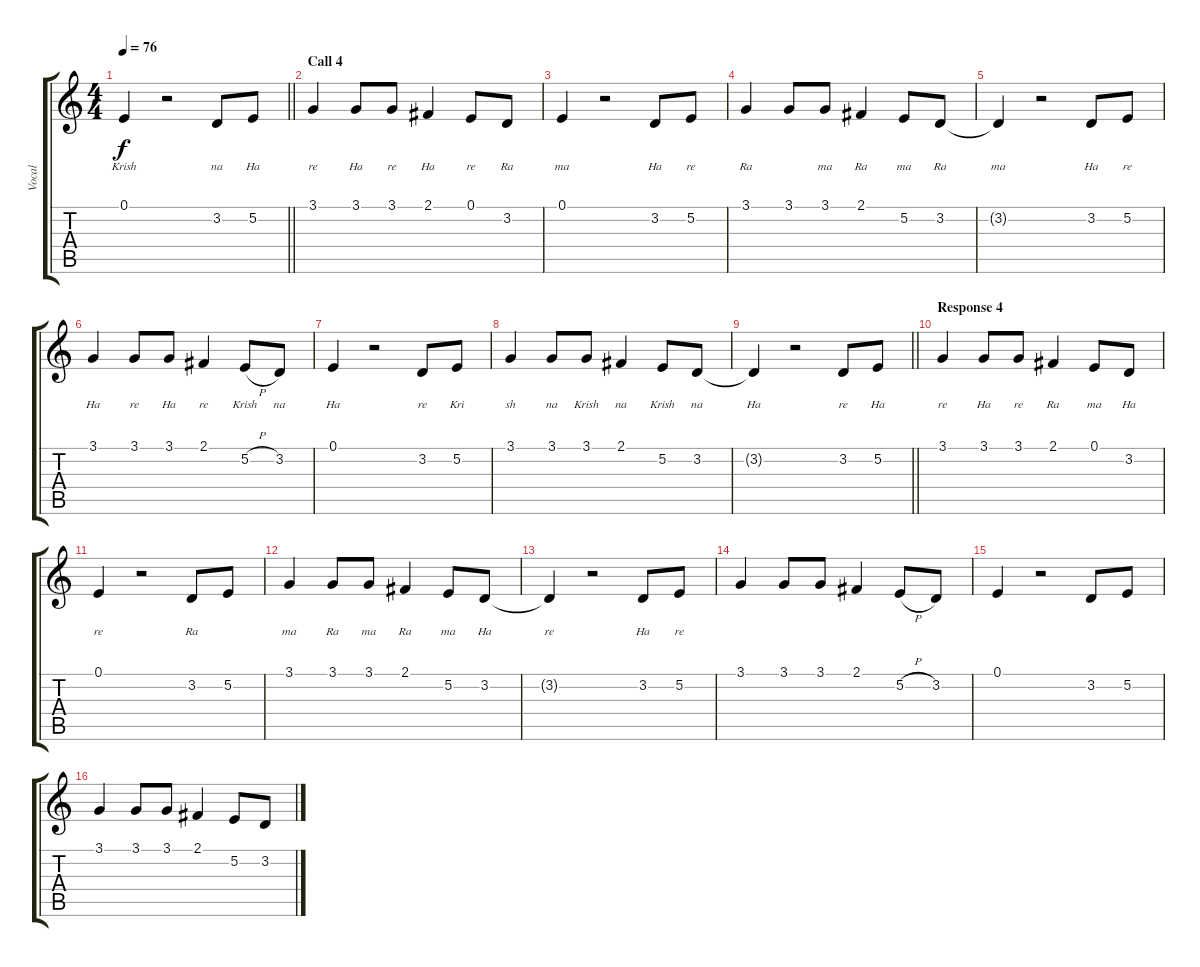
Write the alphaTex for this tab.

\track ("Vocal" "Vocal") {instrument acousticgrandpiano}
\staff {score tabs}
\tuning (E4 B3 G3 D3 A2 E2) {hide}
\ts (4 4)
\tempo 76
\clef g2
\barLineRight lightlight
\ks c
0.1.4{lyrics (0 "Krish") lyrics (1 "") lyrics (2 "") lyrics (3 "") lyrics (4 "") dy f} r.2 3.2.8{lyrics (0 "na") lyrics (1 "") lyrics (2 "") lyrics (3 "") lyrics (4 "")} 5.2.8{lyrics (0 "Ha") lyrics (1 "") lyrics (2 "") lyrics (3 "") lyrics (4 "")} |
\section ("" "Call 4")
3.1.4{lyrics (0 "re") lyrics (1 "") lyrics (2 "") lyrics (3 "") lyrics (4 "")} 3.1.8{lyrics (0 "Ha") lyrics (1 "") lyrics (2 "") lyrics (3 "") lyrics (4 "")} 3.1.8{lyrics (0 "re") lyrics (1 "") lyrics (2 "") lyrics (3 "") lyrics (4 "")} 2.1.4{lyrics (0 "Ha") lyrics (1 "") lyrics (2 "") lyrics (3 "") lyrics (4 "")} 0.1.8{lyrics (0 "re") lyrics (1 "") lyrics (2 "") lyrics (3 "") lyrics (4 "")} 3.2.8{lyrics (0 "Ra") lyrics (1 "") lyrics (2 "") lyrics (3 "") lyrics (4 "")} |
0.1.4{lyrics (0 "ma") lyrics (1 "") lyrics (2 "") lyrics (3 "") lyrics (4 "")} r.2 3.2.8{lyrics (0 "Ha") lyrics (1 "") lyrics (2 "") lyrics (3 "") lyrics (4 "")} 5.2.8{lyrics (0 "re") lyrics (1 "") lyrics (2 "") lyrics (3 "") lyrics (4 "")} |
3.1.4{lyrics (0 "Ra") lyrics (1 "") lyrics (2 "") lyrics (3 "") lyrics (4 "")} 3.1.8{lyrics (0 "") lyrics (1 "") lyrics (2 "") lyrics (3 "") lyrics (4 "")} 3.1.8{lyrics (0 "ma") lyrics (1 "") lyrics (2 "") lyrics (3 "") lyrics (4 "")} 2.1.4{lyrics (0 "Ra") lyrics (1 "") lyrics (2 "") lyrics (3 "") lyrics (4 "")} 5.2.8{lyrics (0 "ma") lyrics (1 "") lyrics (2 "") lyrics (3 "") lyrics (4 "")} 3.2.8{lyrics (0 "Ra") lyrics (1 "") lyrics (2 "") lyrics (3 "") lyrics (4 "")} |
3.2{t}.4{lyrics (0 "ma") lyrics (1 "") lyrics (2 "") lyrics (3 "") lyrics (4 "")} r.2 3.2.8{lyrics (0 "Ha") lyrics (1 "") lyrics (2 "") lyrics (3 "") lyrics (4 "")} 5.2.8{lyrics (0 "re") lyrics (1 "") lyrics (2 "") lyrics (3 "") lyrics (4 "")} |
3.1.4{lyrics (0 "Ha") lyrics (1 "") lyrics (2 "") lyrics (3 "") lyrics (4 "")} 3.1.8{lyrics (0 "re") lyrics (1 "") lyrics (2 "") lyrics (3 "") lyrics (4 "")} 3.1.8{lyrics (0 "Ha") lyrics (1 "") lyrics (2 "") lyrics (3 "") lyrics (4 "")} 2.1.4{lyrics (0 "re") lyrics (1 "") lyrics (2 "") lyrics (3 "") lyrics (4 "")} 5.2{h}.8{lyrics (0 "Krish") lyrics (1 "") lyrics (2 "") lyrics (3 "") lyrics (4 "")} 3.2.8{lyrics (0 "na") lyrics (1 "") lyrics (2 "") lyrics (3 "") lyrics (4 "")} |
0.1.4{lyrics (0 "Ha") lyrics (1 "") lyrics (2 "") lyrics (3 "") lyrics (4 "")} r.2 3.2.8{lyrics (0 "re") lyrics (1 "") lyrics (2 "") lyrics (3 "") lyrics (4 "")} 5.2.8{lyrics (0 "Kri") lyrics (1 "") lyrics (2 "") lyrics (3 "") lyrics (4 "")} |
3.1.4{lyrics (0 "sh") lyrics (1 "") lyrics (2 "") lyrics (3 "") lyrics (4 "")} 3.1.8{lyrics (0 "na") lyrics (1 "") lyrics (2 "") lyrics (3 "") lyrics (4 "")} 3.1.8{lyrics (0 "Krish") lyrics (1 "") lyrics (2 "") lyrics (3 "") lyrics (4 "")} 2.1.4{lyrics (0 "na") lyrics (1 "") lyrics (2 "") lyrics (3 "") lyrics (4 "")} 5.2.8{lyrics (0 "Krish") lyrics (1 "") lyrics (2 "") lyrics (3 "") lyrics (4 "")} 3.2.8{lyrics (0 "na") lyrics (1 "") lyrics (2 "") lyrics (3 "") lyrics (4 "")} |
\barLineRight lightlight
3.2{t}.4{lyrics (0 "Ha") lyrics (1 "") lyrics (2 "") lyrics (3 "") lyrics (4 "")} r.2 3.2.8{lyrics (0 "re") lyrics (1 "") lyrics (2 "") lyrics (3 "") lyrics (4 "")} 5.2.8{lyrics (0 "Ha") lyrics (1 "") lyrics (2 "") lyrics (3 "") lyrics (4 "")} |
\section ("" "Response 4")
3.1.4{lyrics (0 "re") lyrics (1 "") lyrics (2 "") lyrics (3 "") lyrics (4 "")} 3.1.8{lyrics (0 "Ha") lyrics (1 "") lyrics (2 "") lyrics (3 "") lyrics (4 "")} 3.1.8{lyrics (0 "re") lyrics (1 "") lyrics (2 "") lyrics (3 "") lyrics (4 "")} 2.1.4{lyrics (0 "Ra") lyrics (1 "") lyrics (2 "") lyrics (3 "") lyrics (4 "")} 0.1.8{lyrics (0 "ma") lyrics (1 "") lyrics (2 "") lyrics (3 "") lyrics (4 "")} 3.2.8{lyrics (0 "Ha") lyrics (1 "") lyrics (2 "") lyrics (3 "") lyrics (4 "")} |
0.1.4{lyrics (0 "re") lyrics (1 "") lyrics (2 "") lyrics (3 "") lyrics (4 "")} r.2 3.2.8{lyrics (0 "Ra") lyrics (1 "") lyrics (2 "") lyrics (3 "") lyrics (4 "")} 5.2.8{lyrics (0 "") lyrics (1 "") lyrics (2 "") lyrics (3 "") lyrics (4 "")} |
3.1.4{lyrics (0 "ma") lyrics (1 "") lyrics (2 "") lyrics (3 "") lyrics (4 "")} 3.1.8{lyrics (0 "Ra") lyrics (1 "") lyrics (2 "") lyrics (3 "") lyrics (4 "")} 3.1.8{lyrics (0 "ma") lyrics (1 "") lyrics (2 "") lyrics (3 "") lyrics (4 "")} 2.1.4{lyrics (0 "Ra") lyrics (1 "") lyrics (2 "") lyrics (3 "") lyrics (4 "")} 5.2.8{lyrics (0 "ma") lyrics (1 "") lyrics (2 "") lyrics (3 "") lyrics (4 "")} 3.2.8{lyrics (0 "Ha") lyrics (1 "") lyrics (2 "") lyrics (3 "") lyrics (4 "")} |
3.2{t}.4{lyrics (0 "re") lyrics (1 "") lyrics (2 "") lyrics (3 "") lyrics (4 "")} r.2 3.2.8{lyrics (0 "Ha") lyrics (1 "") lyrics (2 "") lyrics (3 "") lyrics (4 "")} 5.2.8{lyrics (0 "re") lyrics (1 "") lyrics (2 "") lyrics (3 "") lyrics (4 "")} |
3.1.4 3.1.8 3.1.8 2.1.4 5.2{h}.8 3.2.8 |
0.1.4 r.2 3.2.8 5.2.8 |
3.1.4 3.1.8 3.1.8 2.1.4 5.2.8 3.2.8
